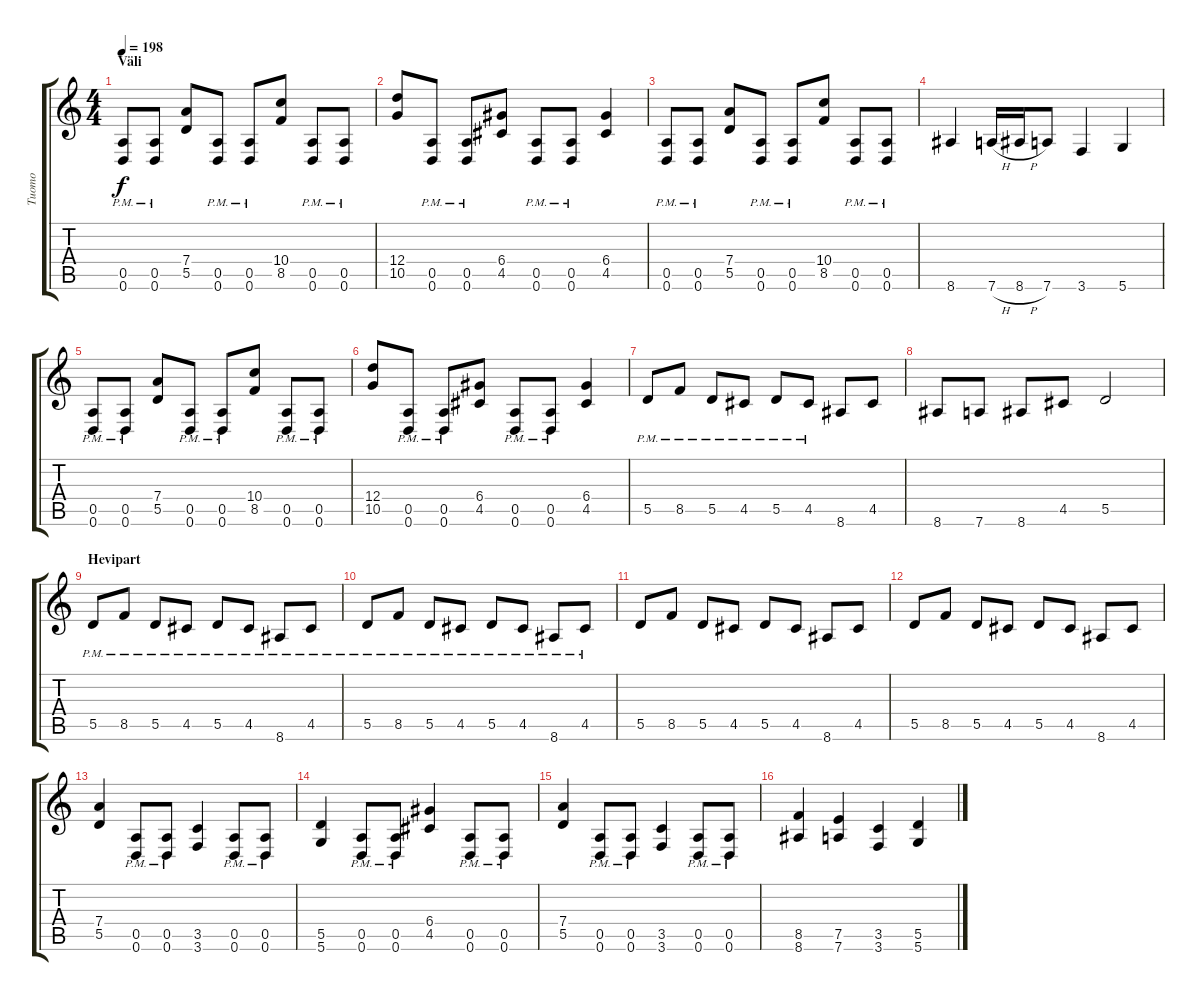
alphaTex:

\track ("Tuomo" "Tuomo") {instrument distortionguitar}
\staff {score tabs}
\tuning (E4 B3 G3 D3 A2 D2) {hide}
\ts (4 4)
\section ("" "Väli")
\tempo 198
\clef g2
\ks c
(0.5{pm} 0.6{pm}).8{dy f} (0.5{pm} 0.6{pm}).8 (7.4 5.5).8 (0.5{pm} 0.6{pm}).8 (0.5{pm} 0.6{pm}).8 (10.4 8.5).8 (0.5{pm} 0.6{pm}).8 (0.5{pm} 0.6{pm}).8 |
(12.4 10.5).8 (0.5{pm} 0.6{pm}).8 (0.5{pm} 0.6{pm}).8 (6.4 4.5).8 (0.5{pm} 0.6{pm}).8 (0.5{pm} 0.6{pm}).8 (6.4 4.5).4 |
(0.5{pm} 0.6{pm}).8 (0.5{pm} 0.6{pm}).8 (7.4 5.5).8 (0.5{pm} 0.6{pm}).8 (0.5{pm} 0.6{pm}).8 (10.4 8.5).8 (0.5{pm} 0.6{pm}).8 (0.5{pm} 0.6{pm}).8 |
8.6.4 7.6{h}.16 8.6{h}.16 7.6.8 3.6.4 5.6.4 |
(0.5{pm} 0.6{pm}).8 (0.5{pm} 0.6{pm}).8 (7.4 5.5).8 (0.5{pm} 0.6{pm}).8 (0.5{pm} 0.6{pm}).8 (10.4 8.5).8 (0.5{pm} 0.6{pm}).8 (0.5{pm} 0.6{pm}).8 |
(12.4 10.5).8 (0.5{pm} 0.6{pm}).8 (0.5{pm} 0.6{pm}).8 (6.4 4.5).8 (0.5{pm} 0.6{pm}).8 (0.5{pm} 0.6{pm}).8 (6.4 4.5).4 |
5.5{pm}.8{instrument overdrivenguitar} 8.5{pm}.8 5.5{pm}.8 4.5{pm}.8 5.5{pm}.8 4.5{pm}.8 8.6.8 4.5.8 |
8.6.8 7.6.8 8.6.8 4.5.8 5.5.2 |
\section ("" "Hevipart")
5.5{pm}.8{instrument overdrivenguitar} 8.5{pm}.8 5.5{pm}.8 4.5{pm}.8 5.5{pm}.8 4.5{pm}.8 8.6{pm}.8 4.5{pm}.8 |
5.5{pm}.8{instrument overdrivenguitar} 8.5{pm}.8 5.5{pm}.8 4.5{pm}.8 5.5{pm}.8 4.5{pm}.8 8.6{pm}.8 4.5{pm}.8 |
5.5.8{instrument overdrivenguitar} 8.5.8 5.5.8 4.5.8 5.5.8 4.5.8 8.6.8 4.5.8 |
5.5.8{instrument overdrivenguitar} 8.5.8 5.5.8 4.5.8 5.5.8 4.5.8 8.6.8 4.5.8 |
(7.4 5.5).4{instrument distortionguitar} (0.5{pm} 0.6{pm}).8 (0.5{pm} 0.6{pm}).8 (3.5 3.6).4 (0.5{pm} 0.6{pm}).8 (0.5{pm} 0.6{pm}).8 |
(5.5 5.6).4 (0.5{pm} 0.6{pm}).8 (0.5{pm} 0.6{pm}).8 (6.4 4.5).4 (0.5{pm} 0.6{pm}).8 (0.5{pm} 0.6{pm}).8 |
(7.4 5.5).4 (0.5{pm} 0.6{pm}).8 (0.5{pm} 0.6{pm}).8 (3.5 3.6).4 (0.5{pm} 0.6{pm}).8 (0.5{pm} 0.6{pm}).8 |
(8.5 8.6).4 (7.5 7.6).4 (3.5 3.6).4 (5.5 5.6).4
